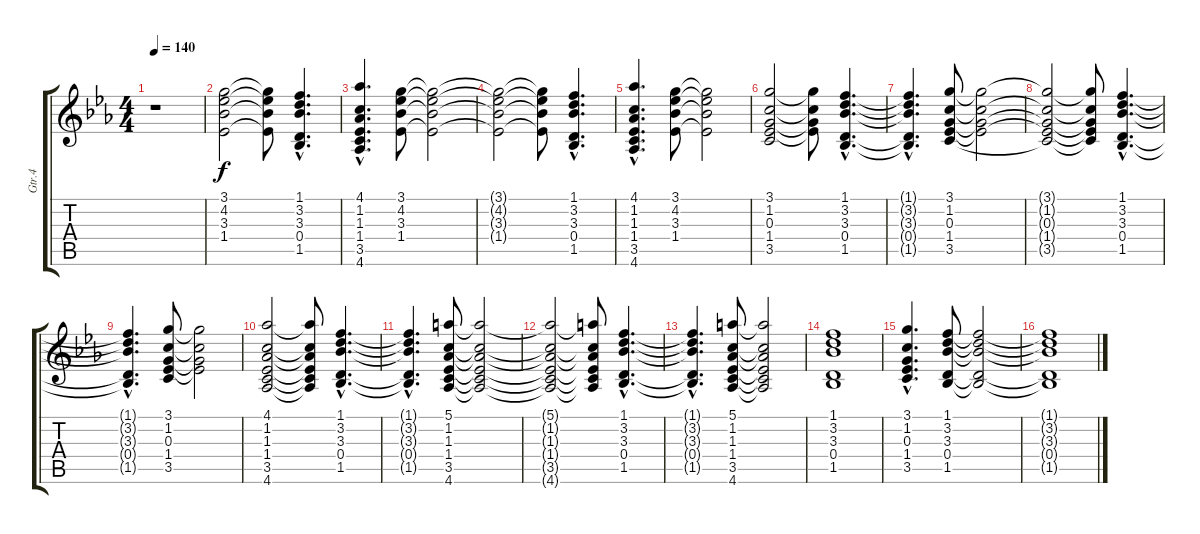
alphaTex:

\track ("Gtr.4" "Gtr.4") {instrument overdrivenguitar}
\staff {score tabs}
\tuning (E4 B3 G3 D3 A2 E2) {hide}
\ts (4 4)
\tempo 140
\clef g2
\ks eb
r.1{dy f} |
(3.1 4.2 3.3 1.4).2 (3.1{t} 4.2{t} 3.3{t} 1.4{t}).8 (1.1{hac} 3.2{hac} 3.3{hac} 0.4{hac} 1.5{hac}).4{d} |
(4.1{hac} 1.2{hac} 1.3{hac} 1.4{hac} 3.5{hac} 4.6{hac}).4{d} (3.1 4.2 3.3 1.4).8 (3.1{t} 4.2{t} 3.3{t} 1.4{t}).2 |
(3.1{t} 4.2{t} 3.3{t} 1.4{t}).2 (3.1{t} 4.2{t} 3.3{t} 1.4{t}).8 (1.1{hac} 3.2{hac} 3.3{hac} 0.4{hac} 1.5{hac}).4{d} |
(4.1{hac} 1.2{hac} 1.3{hac} 1.4{hac} 3.5{hac} 4.6{hac}).4{d} (3.1 4.2 3.3 1.4).8 (3.1{t} 4.2{t} 3.3{t} 1.4{t}).2 |
(3.1 1.2 0.3 1.4 3.5).2 (3.1{t} 1.2{t} 0.3{t} 1.4{t}).8 (1.1{hac} 3.2{hac} 3.3{hac} 0.4{hac} 1.5{hac}).4{d} |
(1.1{hac t} 3.2{hac t} 3.3{hac t} 0.4{hac t} 1.5{hac t}).4{d} (3.1 1.2 0.3 1.4 3.5).8 (3.1{t} 1.2{t} 0.3{t} 1.4{t}).2 |
(3.1{t} 1.2{t} 0.3{t} 1.4{t} 3.5{t}).2 (3.1{t} 1.2{t} 0.3{t} 1.4{t} 3.5{t}).8 (1.1{hac} 3.2{hac} 3.3{hac} 0.4{hac} 1.5{hac}).4{d} |
(1.1{hac t} 3.2{hac t} 3.3{hac t} 0.4{hac t} 1.5{hac t}).4{d} (3.1 1.2 0.3 1.4 3.5).8 (3.1{t} 1.2{t} 0.3{t} 1.4{t}).2 |
(4.1 1.2 1.3 1.4 3.5 4.6).2 (4.1{t} 1.2{t} 1.3{t} 1.4{t} 3.5{t} 4.6{t}).8 (1.1{hac} 3.2{hac} 3.3{hac} 0.4{hac} 1.5{hac}).4{d} |
(1.1{hac t} 3.2{hac t} 3.3{hac t} 0.4{hac t} 1.5{hac t}).4{d} (5.1 1.2 1.3 1.4 3.5 4.6).8 (5.1{t} 1.2{t} 1.3{t} 1.4{t} 3.5{t} 4.6{t}).2 |
(5.1{t} 1.2{t} 1.3{t} 1.4{t} 3.5{t} 4.6{t}).2 (5.1{t} 1.2{t} 1.3{t} 1.4{t} 3.5{t} 4.6{t}).8 (1.1{hac} 3.2{hac} 3.3{hac} 0.4{hac} 1.5{hac}).4{d} |
(1.1{hac t} 3.2{hac t} 3.3{hac t} 0.4{hac t} 1.5{hac t}).4{d} (5.1 1.2 1.3 1.4 3.5 4.6).8 (5.1{t} 1.2{t} 1.3{t} 1.4{t} 3.5{t} 4.6{t}).2 |
(1.1 3.2 3.3 0.4 1.5).1 |
(3.1{hac} 1.2{hac} 0.3{hac} 1.4{hac} 3.5{hac}).4{d} (1.1 3.2 3.3 0.4 1.5).8 (1.1{t} 3.2{t} 3.3{t} 0.4{t} 1.5{t}).2 |
(1.1{t} 3.2{t} 3.3{t} 0.4{t} 1.5{t}).1
